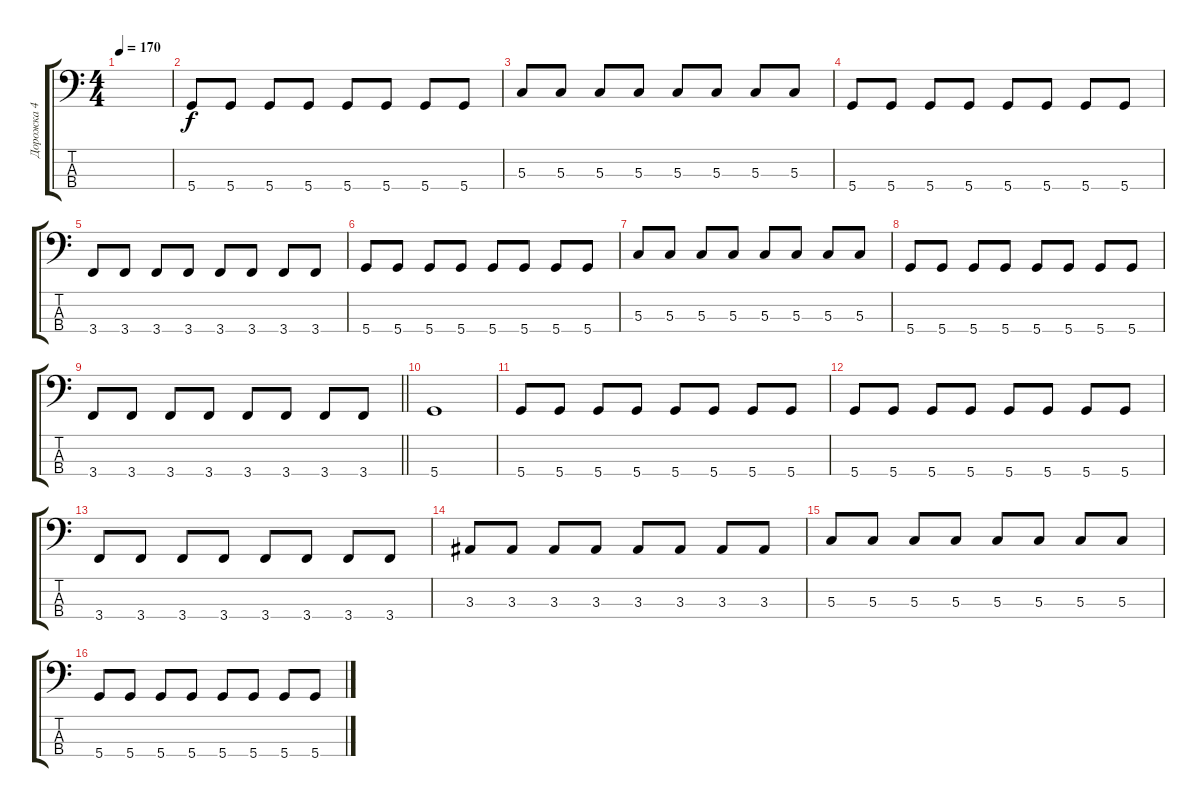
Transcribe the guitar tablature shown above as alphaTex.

\track ("Дорожка 4" "Дорожка 4") {instrument electricbassfinger}
\staff {score tabs}
\tuning (F2 C2 G1 D1) {hide}
\ts (4 4)
\tempo 170
\clef f4
\ks c
|
5.4.8 5.4.8 5.4.8 5.4.8 5.4.8 5.4.8 5.4.8 5.4.8 |
5.3.8 5.3.8 5.3.8 5.3.8 5.3.8 5.3.8 5.3.8 5.3.8 |
5.4.8 5.4.8 5.4.8 5.4.8 5.4.8 5.4.8 5.4.8 5.4.8 |
3.4.8 3.4.8 3.4.8 3.4.8 3.4.8 3.4.8 3.4.8 3.4.8 |
5.4.8 5.4.8 5.4.8 5.4.8 5.4.8 5.4.8 5.4.8 5.4.8 |
5.3.8 5.3.8 5.3.8 5.3.8 5.3.8 5.3.8 5.3.8 5.3.8 |
5.4.8 5.4.8 5.4.8 5.4.8 5.4.8 5.4.8 5.4.8 5.4.8 |
\barLineRight lightlight
3.4.8 3.4.8 3.4.8 3.4.8 3.4.8 3.4.8 3.4.8 3.4.8 |
5.4.1 |
5.4.8 5.4.8 5.4.8 5.4.8 5.4.8 5.4.8 5.4.8 5.4.8 |
5.4.8 5.4.8 5.4.8 5.4.8 5.4.8 5.4.8 5.4.8 5.4.8 |
3.4.8 3.4.8 3.4.8 3.4.8 3.4.8 3.4.8 3.4.8 3.4.8 |
3.3.8 3.3.8 3.3.8 3.3.8 3.3.8 3.3.8 3.3.8 3.3.8 |
5.3.8 5.3.8 5.3.8 5.3.8 5.3.8 5.3.8 5.3.8 5.3.8 |
5.4.8 5.4.8 5.4.8 5.4.8 5.4.8 5.4.8 5.4.8 5.4.8
